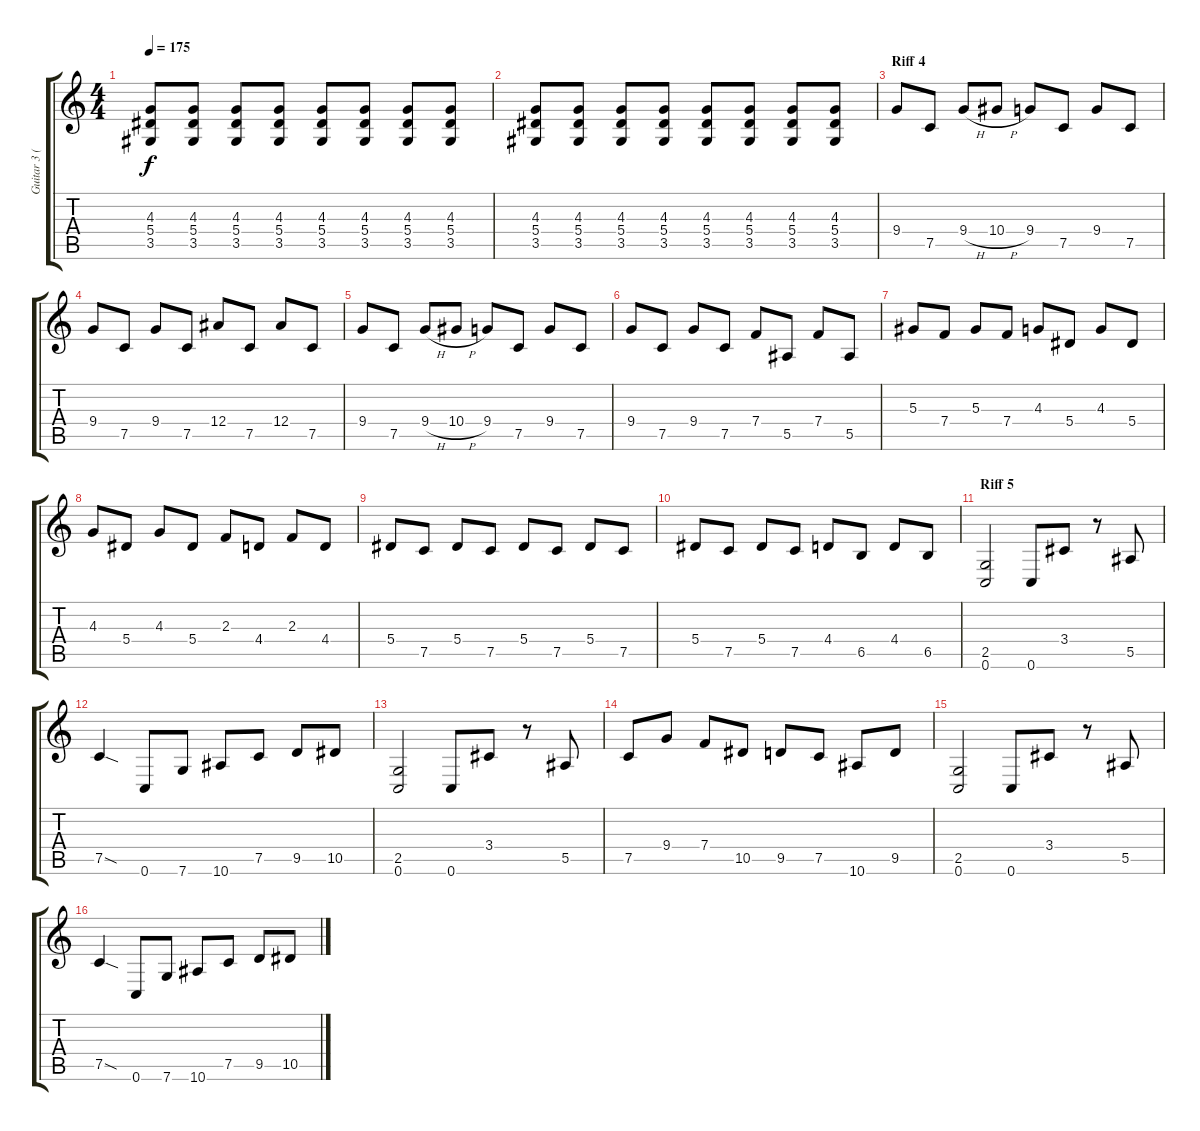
\track ("Guitar 3 (Lead)" "Guitar 3 (") {instrument distortionguitar}
\staff {score tabs}
\tuning (C4 G3 Eb3 Bb2 F2 C2) {hide}
\ts (4 4)
\tempo 175
\clef g2
\ks c
(4.3 5.4 3.5).8{dy f} (4.3 5.4 3.5).8 (4.3 5.4 3.5).8 (4.3 5.4 3.5).8 (4.3 5.4 3.5).8 (4.3 5.4 3.5).8 (4.3 5.4 3.5).8 (4.3 5.4 3.5).8 |
(4.3 5.4 3.5).8 (4.3 5.4 3.5).8 (4.3 5.4 3.5).8 (4.3 5.4 3.5).8 (4.3 5.4 3.5).8 (4.3 5.4 3.5).8 (4.3 5.4 3.5).8 (4.3 5.4 3.5).8 |
\section ("" "Riff 4")
9.4.8 7.5.8 9.4{h}.8 10.4{h}.8 9.4.8 7.5.8 9.4.8 7.5.8 |
9.4.8 7.5.8 9.4.8 7.5.8 12.4.8 7.5.8 12.4.8 7.5.8 |
9.4.8 7.5.8 9.4{h}.8 10.4{h}.8 9.4.8 7.5.8 9.4.8 7.5.8 |
9.4.8 7.5.8 9.4.8 7.5.8 7.4.8 5.5.8 7.4.8 5.5.8 |
5.3.8 7.4.8 5.3.8 7.4.8 4.3.8 5.4.8 4.3.8 5.4.8 |
4.3.8 5.4.8 4.3.8 5.4.8 2.3.8 4.4.8 2.3.8 4.4.8 |
5.4.8 7.5.8 5.4.8 7.5.8 5.4.8 7.5.8 5.4.8 7.5.8 |
5.4.8 7.5.8 5.4.8 7.5.8 4.4.8 6.5.8 4.4.8 6.5.8 |
\section ("" "Riff 5")
(2.5 0.6).2 0.6.8 3.4.8 r.8 5.5.8 |
7.5{sod}.4 0.6.8 7.6.8 10.6.8 7.5.8 9.5.8 10.5.8 |
(2.5 0.6).2 0.6.8 3.4.8 r.8 5.5.8 |
7.5.8 9.4.8 7.4.8 10.5.8 9.5.8 7.5.8 10.6.8 9.5.8 |
(2.5 0.6).2 0.6.8 3.4.8 r.8 5.5.8 |
7.5{sod}.4 0.6.8 7.6.8 10.6.8 7.5.8 9.5.8 10.5.8
